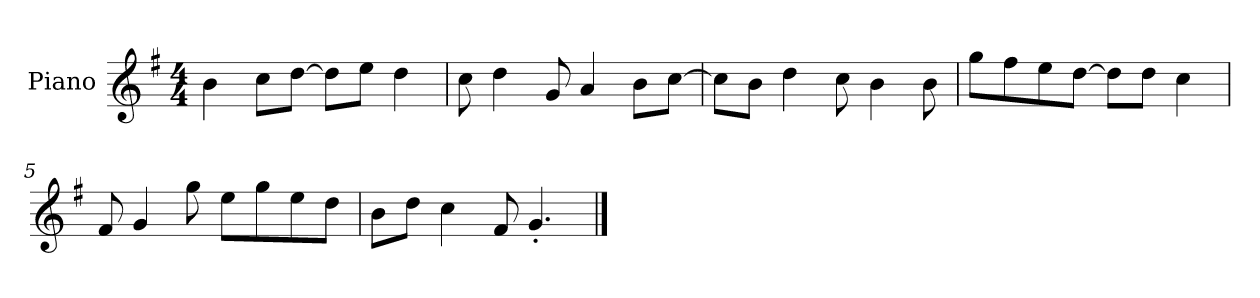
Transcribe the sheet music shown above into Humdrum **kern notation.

**kern
*part1
*staff1
*I"Piano
*I'P-no
*clefG2
*k[f#]
*M4/4
*MM90
=1
4b\
8cc\L
[8dd\J
8dd\L]
8ee\J
4dd\
=2
8cc\
4dd\
8g/
4a/
8b\L
[8cc\J
=3
8cc\L]
8b\J
4dd\
8cc\
4b\
8b\
=4
8gg\L
8ff#\
8ee\
[8dd\J
8dd\L]
8dd\J
4cc\
=5
8f#/
4g/
8gg\
8ee\L
8gg\
8ee\
8dd\J
!!LO:LB:g=z
=6
8b\L
8dd\J
4cc\
8f#/
4.g'/
==
*-
